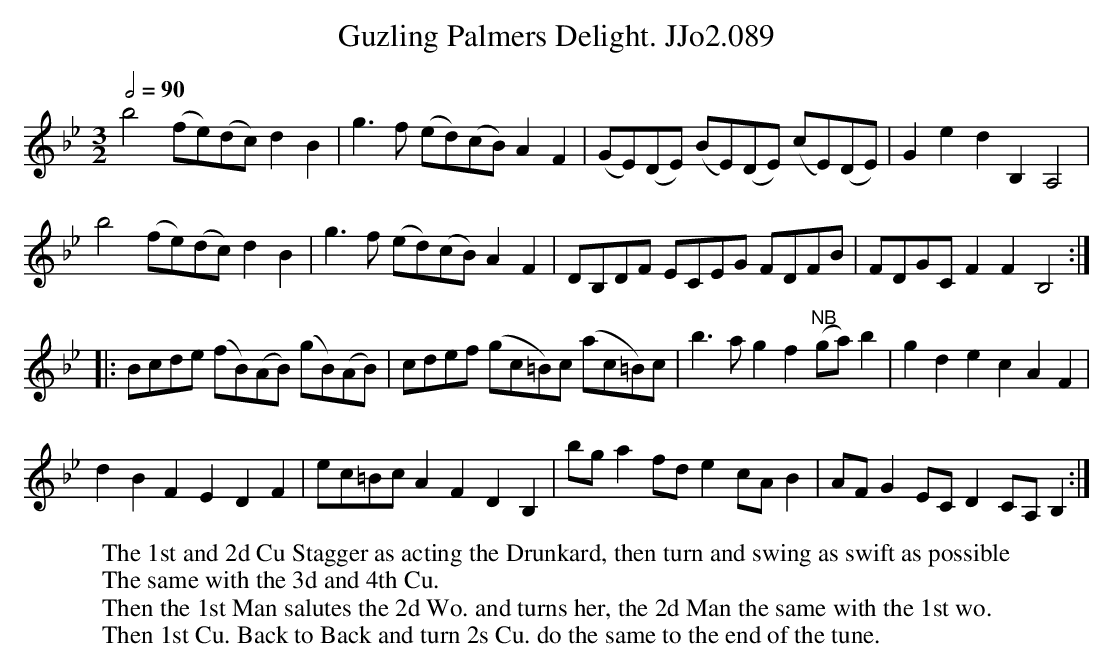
X:1
T:Guzling Palmers Delight. JJo2.089
M:3/2
L:1/8
Q:1/2=90
K:Bb
b4 (fe)(dc) d2B2 | g3 f (ed)(cB) A2F2 | (GE)(DE) (BE)(DE) (cE)(DE) | G2 e2 d2 B,2A,4 |
b4 (fe)(dc) d2B2 | g3 f (ed)(cB) A2F2 | DB,DF ECEG FDFB | FDGC F2F2 B,4 :|
|:Bcde (fB)(AB) (gB)(AB) | cdef (gc=B)c (ac=B)c | b3ag2f2 "^NB"(ga)b2 | g2d2e2c2A2F2 |
d2B2F2E2D2F2 | ec=Bc A2F2D2B,2 | bg a2 fd e2 cA B2 | AF G2 EC D2 CA, B,2 :|
W:The 1st and 2d Cu Stagger as acting the Drunkard, then turn and swing as swift as possible
W:The same with the 3d and 4th Cu.
W:Then the 1st Man salutes the 2d Wo. and turns her, the 2d Man the same with the 1st wo.
W:Then 1st Cu. Back to Back and turn 2s Cu. do the same to the end of the tune.
